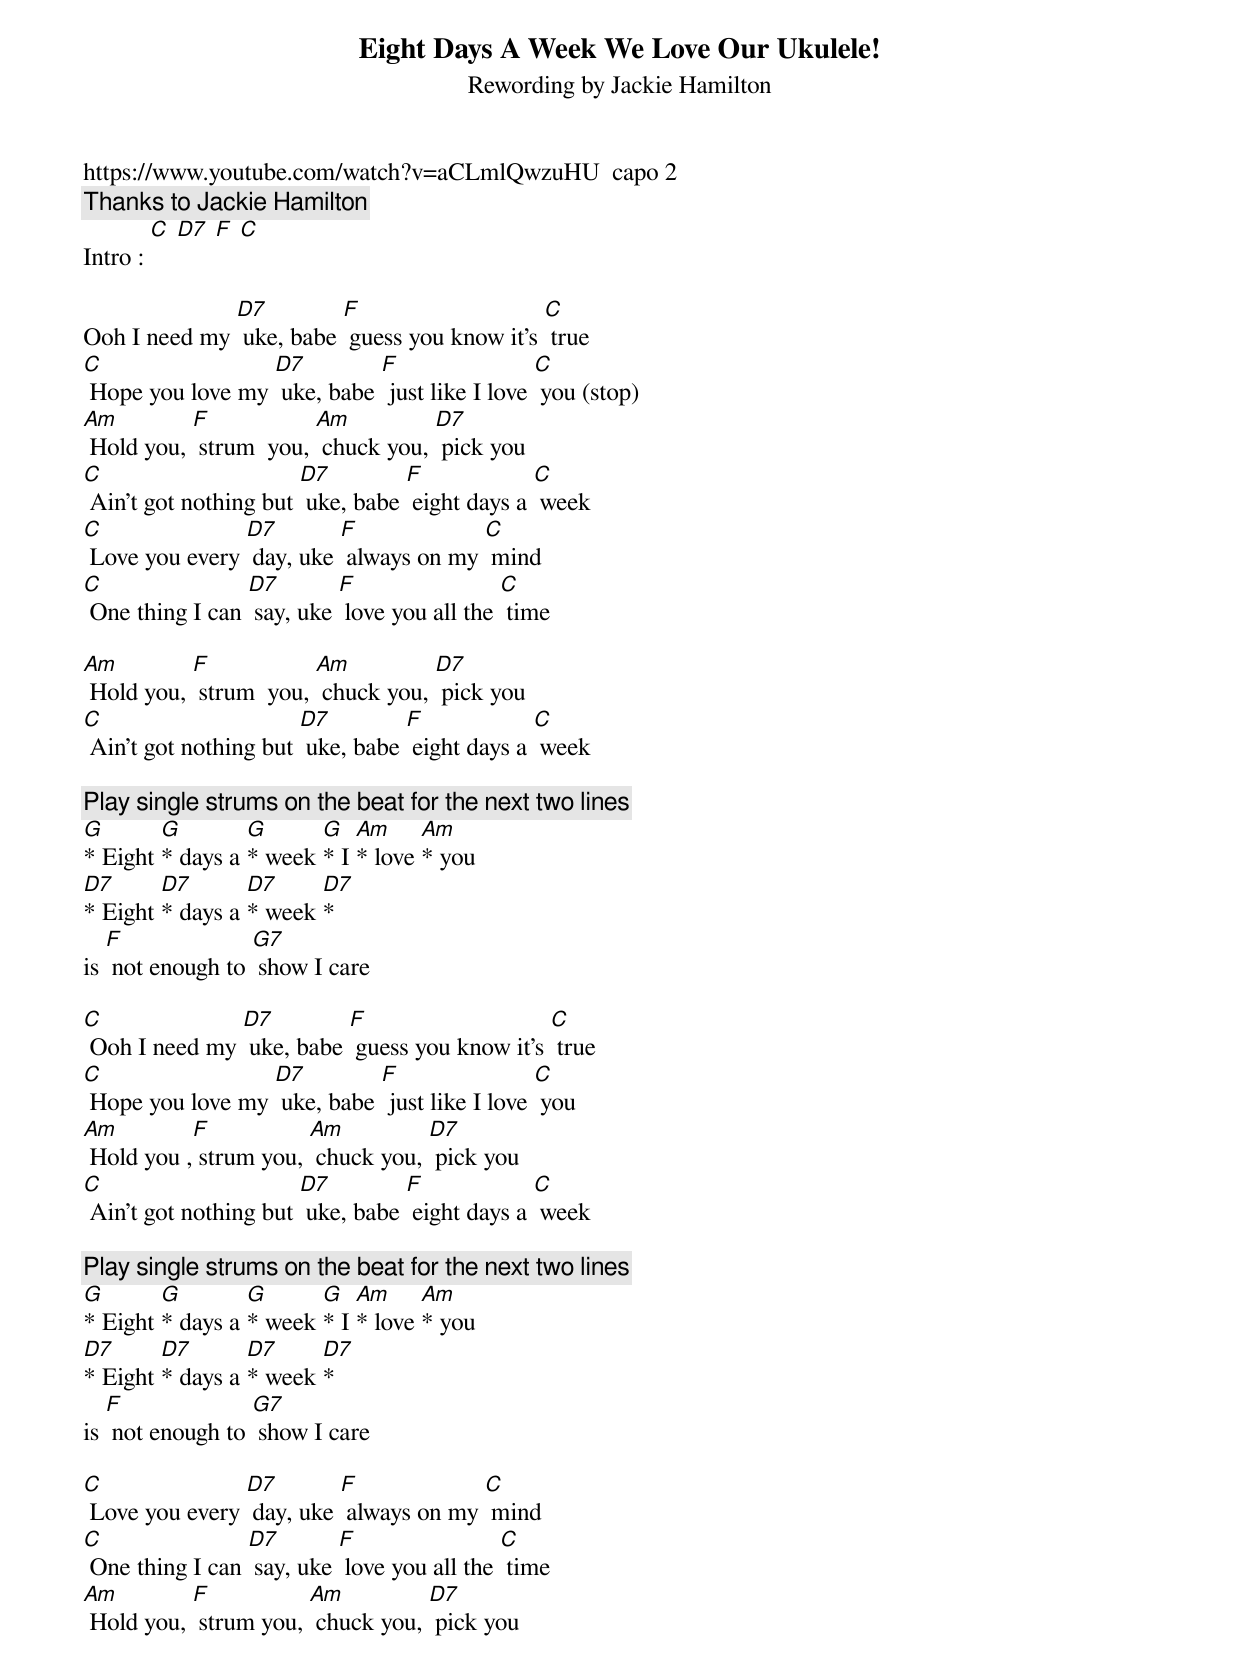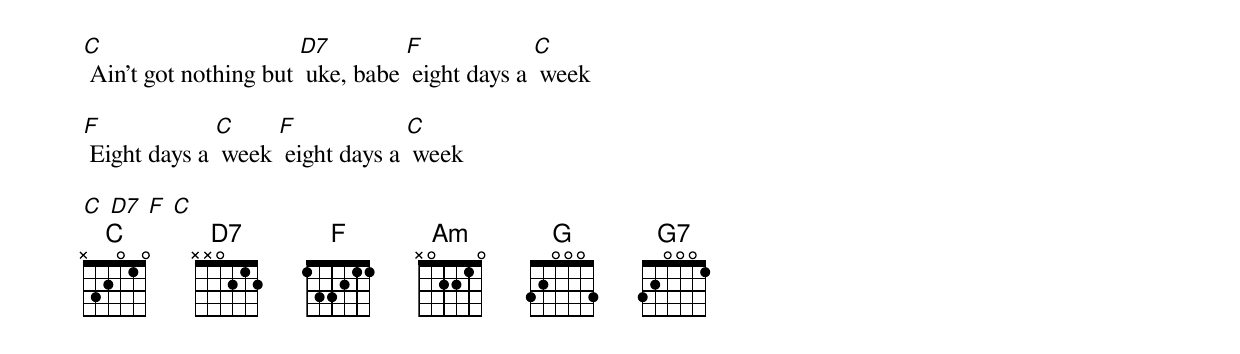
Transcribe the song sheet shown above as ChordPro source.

{t: Eight Days A Week We Love Our Ukulele!}
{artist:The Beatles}
{st:Rewording by Jackie Hamilton }
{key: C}
https://www.youtube.com/watch?v=aCLmlQwzuHU  capo 2
{c: Thanks to Jackie Hamilton}
Intro : [C] [D7] [F] [C]

Ooh I need my [D7] uke, babe [F] guess you know it's [C] true
[C] Hope you love my [D7] uke, babe [F] just like I love [C] you (stop)
[Am] Hold you, [F] strum  you, [Am] chuck you, [D7] pick you
[C] Ain't got nothing but [D7] uke, babe [F] eight days a [C] week
[C] Love you every [D7] day, uke [F] always on my [C] mind
[C] One thing I can [D7] say, uke [F] love you all the [C] time

[Am] Hold you, [F] strum  you, [Am] chuck you, [D7] pick you
[C] Ain't got nothing but [D7] uke, babe [F] eight days a [C] week

{c:Play single strums on the beat for the next two lines}
[G]* Eight [G]* days a [G]* week [G]* I [Am]* love [Am]* you
[D7]* Eight [D7]* days a [D7]* week [D7]*
is [F] not enough to [G7] show I care

[C] Ooh I need my [D7] uke, babe [F] guess you know it's [C] true
[C] Hope you love my [D7] uke, babe [F] just like I love [C] you
[Am] Hold you ,[F] strum you, [Am] chuck you, [D7] pick you
[C] Ain't got nothing but [D7] uke, babe [F] eight days a [C] week

{c:Play single strums on the beat for the next two lines}
[G]* Eight [G]* days a [G]* week [G]* I [Am]* love [Am]* you
[D7]* Eight [D7]* days a [D7]* week [D7]*
is [F] not enough to [G7] show I care

[C] Love you every [D7] day, uke [F] always on my [C] mind
[C] One thing I can [D7] say, uke [F] love you all the [C] time
[Am] Hold you, [F] strum you, [Am] chuck you, [D7] pick you
[C] Ain't got nothing but [D7] uke, babe [F] eight days a [C] week

[F] Eight days a [C] week [F] eight days a [C] week

[C] [D7] [F] [C]
